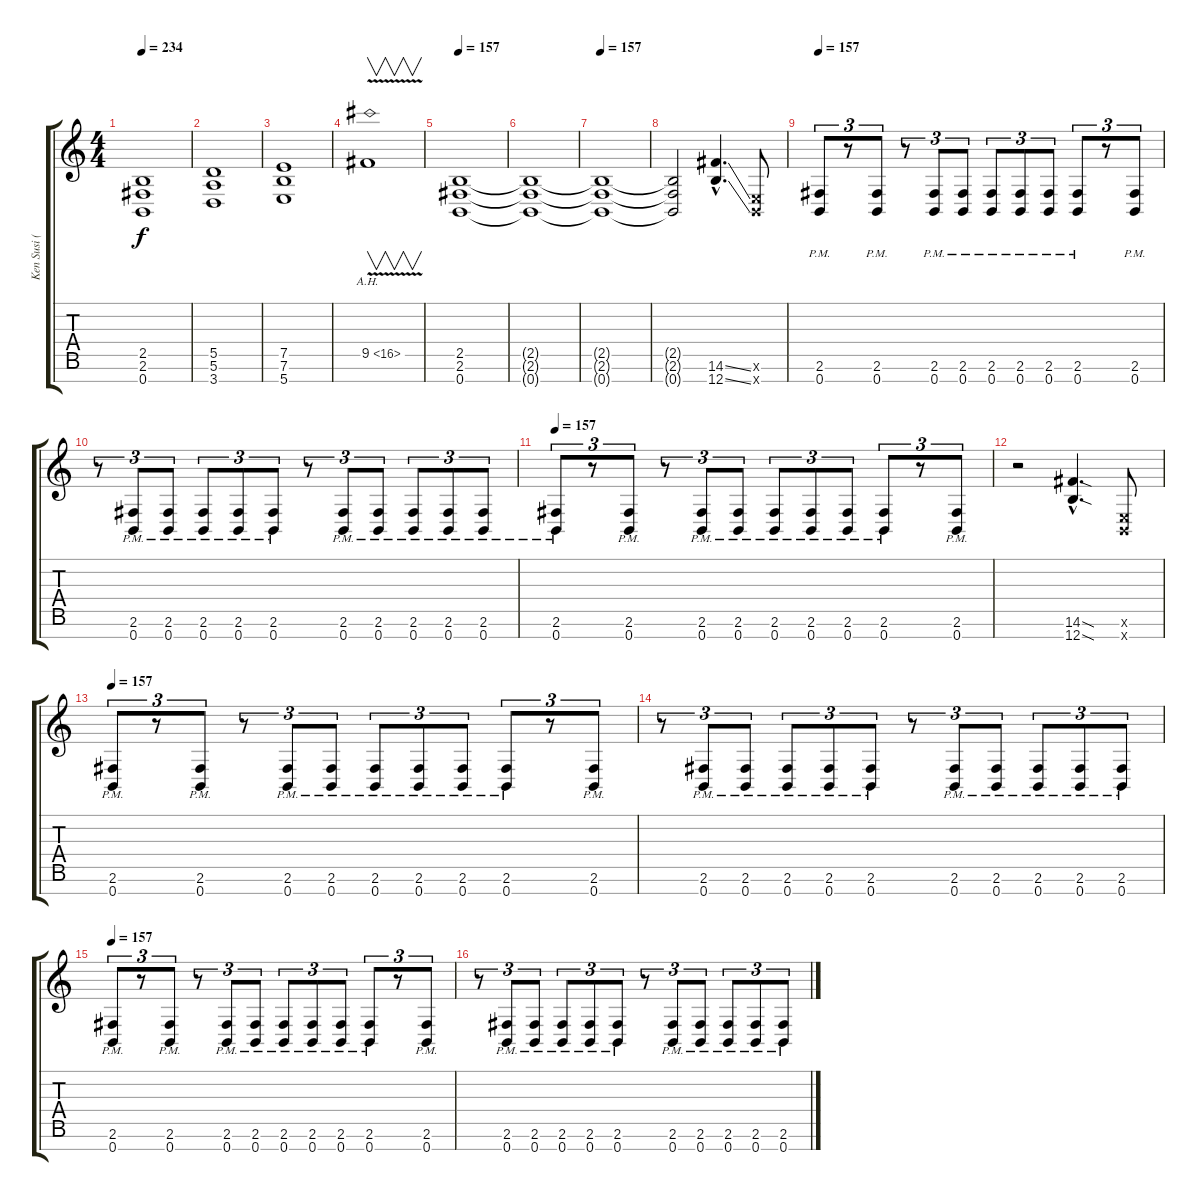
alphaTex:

\track ("Ken Susi (Guitar)" "Ken Susi (") {instrument distortionguitar}
\staff {score tabs}
\tuning (E4 B3 G3 D3 A2 E2 B1) {hide}
\ts (4 4)
\tempo 234
\clef g2
\ks c
(2.5 2.6 0.7).1{dy f} |
(5.5 5.6 3.7).1 |
(7.5 7.6 5.7).1 |
9.5{ah 7 v}.1{v} |
\tempo 157
(2.5 2.6 0.7).1 |
(2.5{t} 2.6{t} 0.7{t}).1 |
\tempo 157
(2.5{t} 2.6{t} 0.7{t}).1 |
(2.5{t} 2.6{t} 0.7{t}).2 (14.6{ss hac} 12.7{ss hac}).4{d} (0.6{x} 0.7{x}).8 |
\tempo 157
(2.6{pm} 0.7{pm}).8{tu (3 2)} r.8{tu (3 2)} (2.6{pm} 0.7{pm}).8{tu (3 2)} r.8{tu (3 2)} (2.6{pm} 0.7{pm}).8{tu (3 2)} (2.6{pm} 0.7{pm}).8{tu (3 2)} (2.6{pm} 0.7{pm}).8{tu (3 2)} (2.6{pm} 0.7{pm}).8{tu (3 2)} (2.6{pm} 0.7{pm}).8{tu (3 2)} (2.6{pm} 0.7{pm}).8{tu (3 2)} r.8{tu (3 2)} (2.6{pm} 0.7{pm}).8{tu (3 2)} |
r.8{tu (3 2)} (2.6{pm} 0.7{pm}).8{tu (3 2)} (2.6{pm} 0.7{pm}).8{tu (3 2)} (2.6{pm} 0.7{pm}).8{tu (3 2)} (2.6{pm} 0.7{pm}).8{tu (3 2)} (2.6{pm} 0.7{pm}).8{tu (3 2)} r.8{tu (3 2)} (2.6{pm} 0.7{pm}).8{tu (3 2)} (2.6{pm} 0.7{pm}).8{tu (3 2)} (2.6{pm} 0.7{pm}).8{tu (3 2)} (2.6{pm} 0.7{pm}).8{tu (3 2)} (2.6{pm} 0.7{pm}).8{tu (3 2)} |
\tempo 157
(2.6{pm} 0.7{pm}).8{tu (3 2)} r.8{tu (3 2)} (2.6{pm} 0.7{pm}).8{tu (3 2)} r.8{tu (3 2)} (2.6{pm} 0.7{pm}).8{tu (3 2)} (2.6{pm} 0.7{pm}).8{tu (3 2)} (2.6{pm} 0.7{pm}).8{tu (3 2)} (2.6{pm} 0.7{pm}).8{tu (3 2)} (2.6{pm} 0.7{pm}).8{tu (3 2)} (2.6{pm} 0.7{pm}).8{tu (3 2)} r.8{tu (3 2)} (2.6{pm} 0.7{pm}).8{tu (3 2)} |
r.2 (14.6{sod hac} 12.7{sod hac}).4{d} (0.6{x} 0.7{x}).8 |
\tempo 157
(2.6{pm} 0.7{pm}).8{tu (3 2)} r.8{tu (3 2)} (2.6{pm} 0.7{pm}).8{tu (3 2)} r.8{tu (3 2)} (2.6{pm} 0.7{pm}).8{tu (3 2)} (2.6{pm} 0.7{pm}).8{tu (3 2)} (2.6{pm} 0.7{pm}).8{tu (3 2)} (2.6{pm} 0.7{pm}).8{tu (3 2)} (2.6{pm} 0.7{pm}).8{tu (3 2)} (2.6{pm} 0.7{pm}).8{tu (3 2)} r.8{tu (3 2)} (2.6{pm} 0.7{pm}).8{tu (3 2)} |
r.8{tu (3 2)} (2.6{pm} 0.7{pm}).8{tu (3 2)} (2.6{pm} 0.7{pm}).8{tu (3 2)} (2.6{pm} 0.7{pm}).8{tu (3 2)} (2.6{pm} 0.7{pm}).8{tu (3 2)} (2.6{pm} 0.7{pm}).8{tu (3 2)} r.8{tu (3 2)} (2.6{pm} 0.7{pm}).8{tu (3 2)} (2.6{pm} 0.7{pm}).8{tu (3 2)} (2.6{pm} 0.7{pm}).8{tu (3 2)} (2.6{pm} 0.7{pm}).8{tu (3 2)} (2.6{pm} 0.7{pm}).8{tu (3 2)} |
\tempo 157
(2.6{pm} 0.7{pm}).8{tu (3 2)} r.8{tu (3 2)} (2.6{pm} 0.7{pm}).8{tu (3 2)} r.8{tu (3 2)} (2.6{pm} 0.7{pm}).8{tu (3 2)} (2.6{pm} 0.7{pm}).8{tu (3 2)} (2.6{pm} 0.7{pm}).8{tu (3 2)} (2.6{pm} 0.7{pm}).8{tu (3 2)} (2.6{pm} 0.7{pm}).8{tu (3 2)} (2.6{pm} 0.7{pm}).8{tu (3 2)} r.8{tu (3 2)} (2.6{pm} 0.7{pm}).8{tu (3 2)} |
r.8{tu (3 2)} (2.6{pm} 0.7{pm}).8{tu (3 2)} (2.6{pm} 0.7{pm}).8{tu (3 2)} (2.6{pm} 0.7{pm}).8{tu (3 2)} (2.6{pm} 0.7{pm}).8{tu (3 2)} (2.6{pm} 0.7{pm}).8{tu (3 2)} r.8{tu (3 2)} (2.6{pm} 0.7{pm}).8{tu (3 2)} (2.6{pm} 0.7{pm}).8{tu (3 2)} (2.6{pm} 0.7{pm}).8{tu (3 2)} (2.6{pm} 0.7{pm}).8{tu (3 2)} (2.6{pm} 0.7{pm}).8{tu (3 2)}
